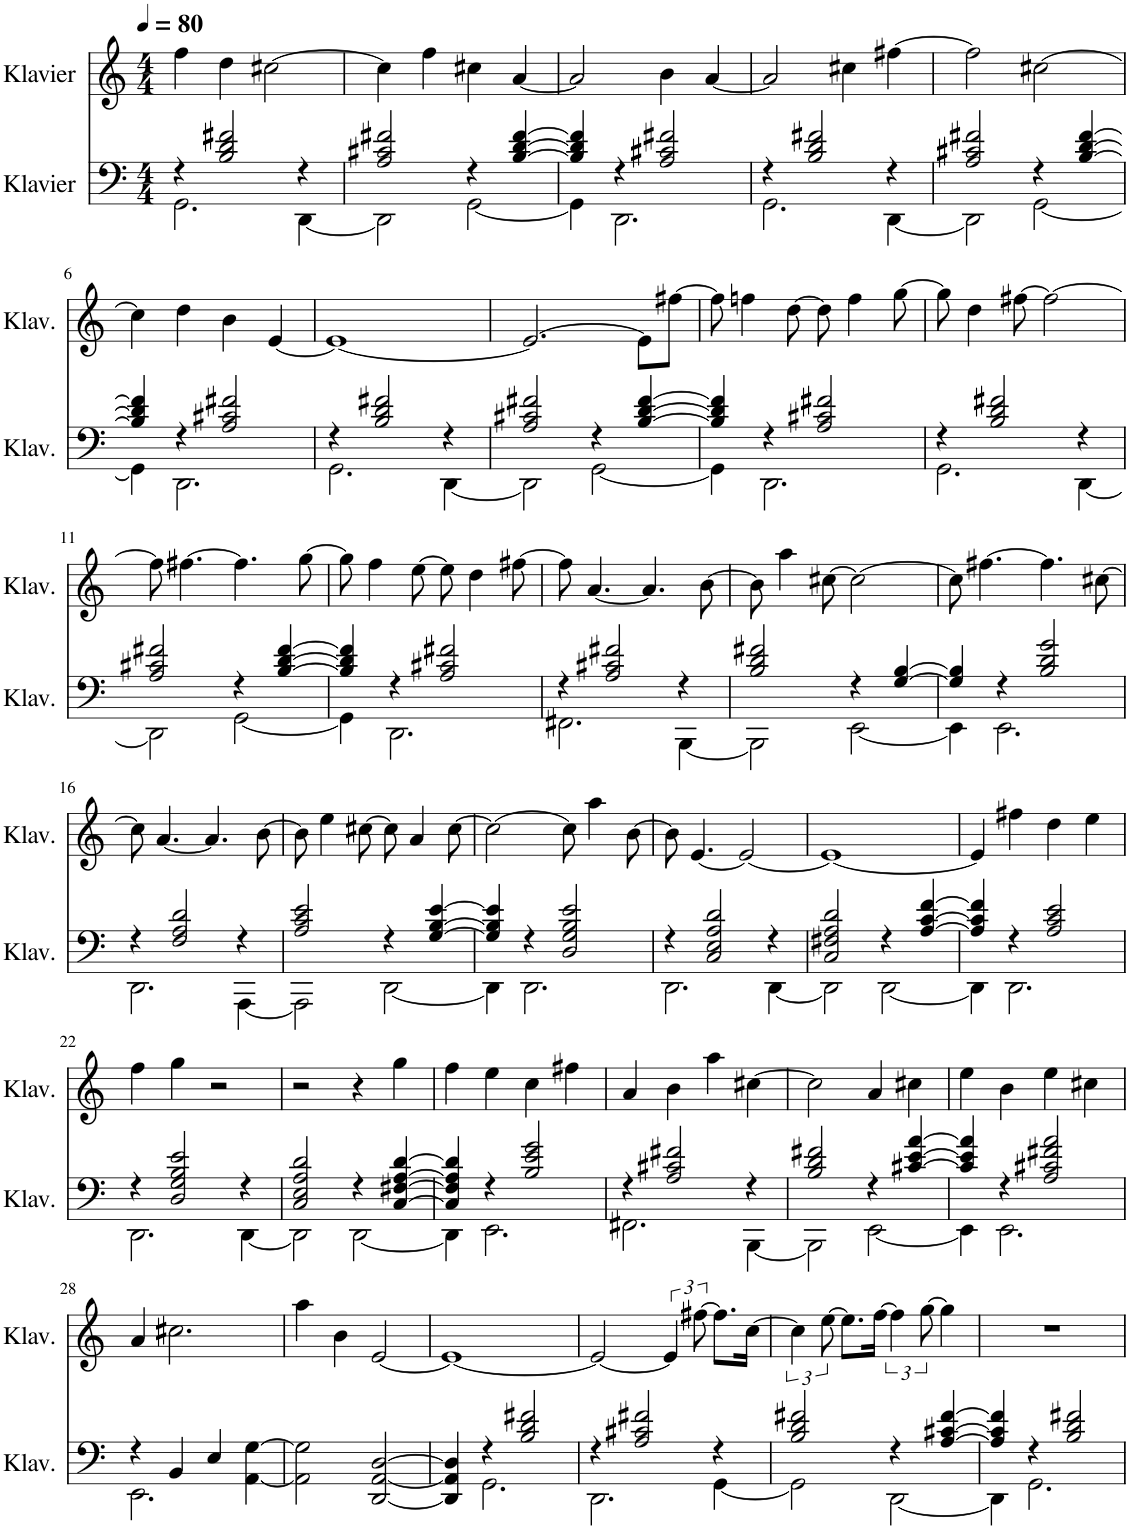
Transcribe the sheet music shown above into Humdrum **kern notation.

**kern	**kern
*part2	*part1
*staff2	*staff1
*I"Klavier	*I"Klavier
*I'Klav.	*I'Klav.
*clefF4	*clefG2
*k[]	*k[]
*M4/4	*M4/4
*MM80	*MM80
=1	=1
*^	*
4r	2.GG\	4ff\
2B/ 2d/ 2f#X/	.	4dd\
.	.	[2cc#X\
4r	[4DD\	.
=2	=2	=2
2A/ 2c#X/ 2f#X/	2DD\]	4cc#\]
.	.	4ff\
4r	[2GG\	4cc#X\
[4B/ [4d/ [4f#/	.	[4a/
=3	=3	=3
4B/] 4d/] 4f#/]	4GG\]	2a/]
4r	2.DD\	.
2A/ 2c#X/ 2f#X/	.	4b\
.	.	[4a/
=4	=4	=4
4r	2.GG\	2a/]
2B/ 2d/ 2f#X/	.	.
.	.	4cc#X\
4r	[4DD\	[4ff#X\
=5	=5	=5
2A/ 2c#X/ 2f#X/	2DD\]	2ff#\]
4r	[2GG\	[2cc#X\
[4B/ [4d/ [4f#/	.	.
!!LO:LB:g=z
=6	=6	=6
4B/] 4d/] 4f#/]	4GG\]	4cc#\]
4r	2.DD\	4dd\
2A/ 2c#X/ 2f#X/	.	4b\
.	.	[4e/
=7	=7	=7
4r	2.GG\	1e_
2B/ 2d/ 2f#X/	.	.
4r	[4DD\	.
=8	=8	=8
2A/ 2c#X/ 2f#X/	2DD\]	2.e/_
4r	[2GG\	.
[4B/ [4d/ [4f#/	.	8e\L]
.	.	[8ff#X\J
=9	=9	=9
4B/] 4d/] 4f#/]	4GG\]	8ff#\]
.	.	4ffn\
4r	2.DD\	.
.	.	[8dd\
2A/ 2c#X/ 2f#X/	.	8dd\]
.	.	4ff\
.	.	[8gg\
=10	=10	=10
4r	2.GG\	8gg\]
.	.	4dd\
2B/ 2d/ 2f#X/	.	.
.	.	[8ff#X\
.	.	2ff#\_
4r	[4DD\	.
!!LO:LB:g=z
=11	=11	=11
2A/ 2c#X/ 2f#X/	2DD\]	8ff#\]
.	.	[4.ff#X\
4r	[2GG\	4.ff#\]
[4B/ [4d/ [4f#/	.	.
.	.	[8gg\
=12	=12	=12
4B/] 4d/] 4f#/]	4GG\]	8gg\]
.	.	4ff\
4r	2.DD\	.
.	.	[8ee\
2A/ 2c#X/ 2f#X/	.	8ee\]
.	.	4dd\
.	.	[8ff#X\
=13	=13	=13
4r	2.FF#X\	8ff#\]
.	.	[4.a/
2A/ 2c#X/ 2f#X/	.	.
.	.	4.a/]
4r	[4BBB\	.
.	.	[8b\
=14	=14	=14
2B/ 2d/ 2f#X/	2BBB\]	8b\]
.	.	4aa\
.	.	[8cc#X\
4r	[2EE\	2cc#\_
[4G/ [4B/	.	.
=15	=15	=15
4G/] 4B/]	4EE\]	8cc#\]
.	.	[4.ff#X\
4r	2.EE\	.
2B/ 2d/ 2g/	.	4.ff#\]
.	.	[8cc#X\
!!LO:LB:g=z
=16	=16	=16
4r	2.DD\	8cc#\]
.	.	[4.a/
2F/ 2A/ 2d/	.	.
.	.	4.a/]
4r	[4AAA\	.
.	.	[8b\
=17	=17	=17
2A/ 2c/ 2e/	2AAA\]	8b\]
.	.	4ee\
.	.	[8cc#X\
4r	[2DD\	8cc#\]
.	.	4a/
[4G/ [4B/ [4e/	.	.
.	.	[8cc#\
=18	=18	=18
4G/] 4B/] 4e/]	4DD\]	2cc#\_
4r	2.DD\	.
2D/ 2G/ 2B/ 2e/	.	8cc#\]
.	.	4aa\
.	.	[8b\
=19	=19	=19
4r	2.DD\	8b\]
.	.	[4.e/
2C/ 2E/ 2A/ 2d/	.	.
.	.	2e/_
4r	[4DD\	.
=20	=20	=20
2C/ 2F#X/ 2A/ 2d/	2DD\]	1e_
4r	[2DD\	.
[4A/ [4c/ [4f/	.	.
=21	=21	=21
4A/] 4c/] 4f/]	4DD\]	4e/]
4r	2.DD\	4ff#X\
2A/ 2c/ 2e/	.	4dd\
.	.	4ee\
!!LO:LB:g=z
=22	=22	=22
4r	2.DD\	4ff\
2D/ 2G/ 2B/ 2e/	.	4gg\
.	.	2r
4r	[4DD\	.
=23	=23	=23
2C/ 2E/ 2A/ 2d/	2DD\]	2r
4r	[2DD\	4r
[4C/ [4F#X/ [4A/ [4d/	.	4gg\
=24	=24	=24
4C/] 4F#/] 4A/] 4d/]	4DD\]	4ff\
4r	2.EE\	4ee\
2B/ 2e/ 2g/	.	4cc\
.	.	4ff#X\
=25	=25	=25
4r	2.FF#X\	4a/
2A/ 2c#X/ 2f#X/	.	4b\
.	.	4aa\
4r	[4BBB\	[4cc#X\
=26	=26	=26
2B/ 2d/ 2f#X/	2BBB\]	2cc#\]
4r	[2EE\	4a/
[4c#X/ [4e/ [4a/	.	4cc#X\
=27	=27	=27
4c#/] 4e/] 4a/]	4EE\]	4ee\
4r	2.EE\	4b\
2A/ 2c#X/ 2f#X/ 2a/	.	4ee\
.	.	4cc#X\
!!LO:LB:g=z
=28	=28	=28
4r	2.EE\	4a/
4BB/	.	2.cc#X\
4E/	.	.
[4AA\ [4G\	4ryy	.
*v	*v	*
=29	=29
2AA\] 2G\]	4aa\
.	4b\
[2DD/ [2AA/ [2D/	[2e/
=30	=30
*^	*
4DD/] 4AA/] 4D/]	4ryy	1e_
4r	2.GG\	.
2B/ 2d/ 2f#X/	.	.
=31	=31	=31
4r	2.DD\	2e/_
2A/ 2c#X/ 2f#X/	.	.
.	.	6e/]
.	.	[12ff#X\
4r	[4GG\	8.ff#\L]
.	.	[16cc\Jk
=32	=32	=32
2B/ 2d/ 2f#X/	2GG\]	6cc\]
.	.	[12ee\
.	.	8.ee\L]
.	.	[16ff\Jk
4r	[2DD\	6ff\]
.	.	[12gg\
[4A/ [4c#X/ [4f#/	.	4gg\]
=33	=33	=33
4A/] 4c#/] 4f#/]	4DD\]	1r
4r	2.GG\	.
2B/ 2d/ 2f#X/	.	.
*v	*v	*
=	=
*-	*-
